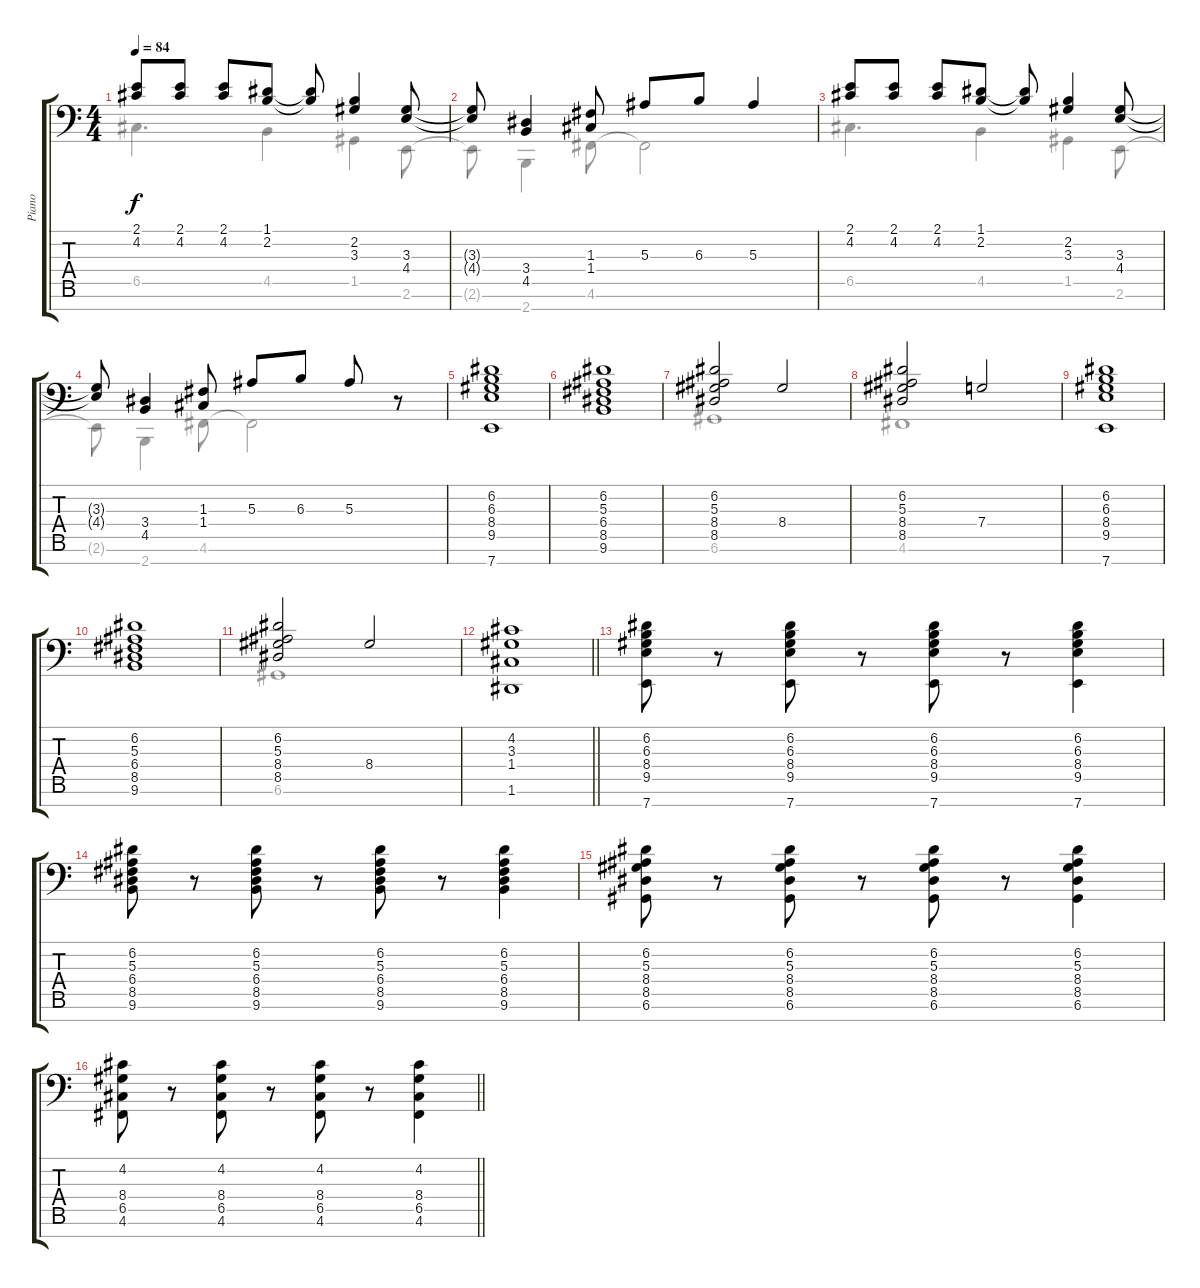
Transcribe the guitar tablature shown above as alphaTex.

\track ("Piano" "Piano") {instrument electricpiano1}
\staff {score tabs}
\tuning (D4 A3 F3 C3 G2 D2 A1) {hide}
\voice
\ts (4 4)
\tempo 84
\clef f4
\ks c
(2.1 4.2).8{dy f} (2.1 4.2).8 (2.1 4.2).8 (1.1 2.2).8 (1.1{t} 2.2{t}).8 (2.2 3.3).4 (3.3 4.4).8 |
(3.3{t} 4.4{t}).8 (3.4 4.5).4 (1.3 1.4).8 5.3.8 6.3.8 5.3.4 |
(2.1 4.2).8 (2.1 4.2).8 (2.1 4.2).8 (1.1 2.2).8 (1.1{t} 2.2{t}).8 (2.2 3.3).4 (3.3 4.4).8 |
(3.3{t} 4.4{t}).8 (3.4 4.5).4 (1.3 1.4).8 5.3.8 6.3.8 5.3.8 r.8 |
(6.2 6.3 8.4 9.5 7.7).1 |
(6.2 5.3 6.4 8.5 9.6).1 |
(6.2 5.3 8.4 8.5).2 8.4.2 |
(6.2 5.3 8.4 8.5).2 7.4.2 |
(6.2 6.3 8.4 9.5 7.7).1 |
(6.2 5.3 6.4 8.5 9.6).1 |
(6.2 5.3 8.4 8.5).2 8.4.2 |
\barLineRight lightlight
(4.2 3.3 1.4 1.6).1 |
\section ("" " ")
(6.2 6.3 8.4 9.5 7.7).8 r.8 (6.2 6.3 8.4 9.5 7.7).8 r.8 (6.2 6.3 8.4 9.5 7.7).8 r.8 (6.2 6.3 8.4 9.5 7.7).4 |
(6.2 5.3 6.4 8.5 9.6).8 r.8 (6.2 5.3 6.4 8.5 9.6).8 r.8 (6.2 5.3 6.4 8.5 9.6).8 r.8 (6.2 5.3 6.4 8.5 9.6).4 |
(6.2 5.3 8.4 8.5 6.6).8 r.8 (6.2 5.3 8.4 8.5 6.6).8 r.8 (6.2 5.3 8.4 8.5 6.6).8 r.8 (6.2 5.3 8.4 8.5 6.6).4 |
\barLineRight lightlight
(4.2 8.4 6.5 4.6).8 r.8 (4.2 8.4 6.5 4.6).8 r.8 (4.2 8.4 6.5 4.6).8 r.8 (4.2 8.4 6.5 4.6).4
\voice
\clef f4
\ottava regular
\simile none
\ks c
6.5.4{d dy f} 4.5.4 1.5.4 2.6.8 |
2.6{t}.8 2.7.4 4.6.8 4.6{t}.2 |
6.5.4{d} 4.5.4 1.5.4 2.6.8 |
2.6{t}.8 2.7.4 4.6.8 4.6{t}.2 |
|
|
6.6.1 |
4.6.1 |
|
|
6.6.1 |
\barLineRight lightlight
|
|
|
|
\barLineRight lightlight
